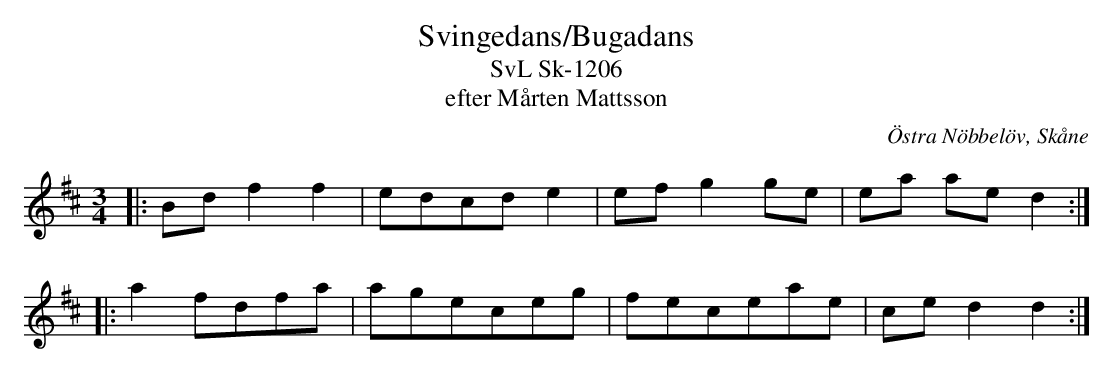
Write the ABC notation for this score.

X:1
T:Svingedans/Bugadans
T:SvL Sk-1206
T:efter Mårten Mattsson
O:Östra Nöbbelöv, Skåne
M:3/4
L:1/8
Q:1/4=108
K:D
|: Bd f2 f2 | edcd e2 | ef g2 ge | ea ae d2 :|
|: a2 fdfa | ageceg | feceae | ce d2 d2 :|
